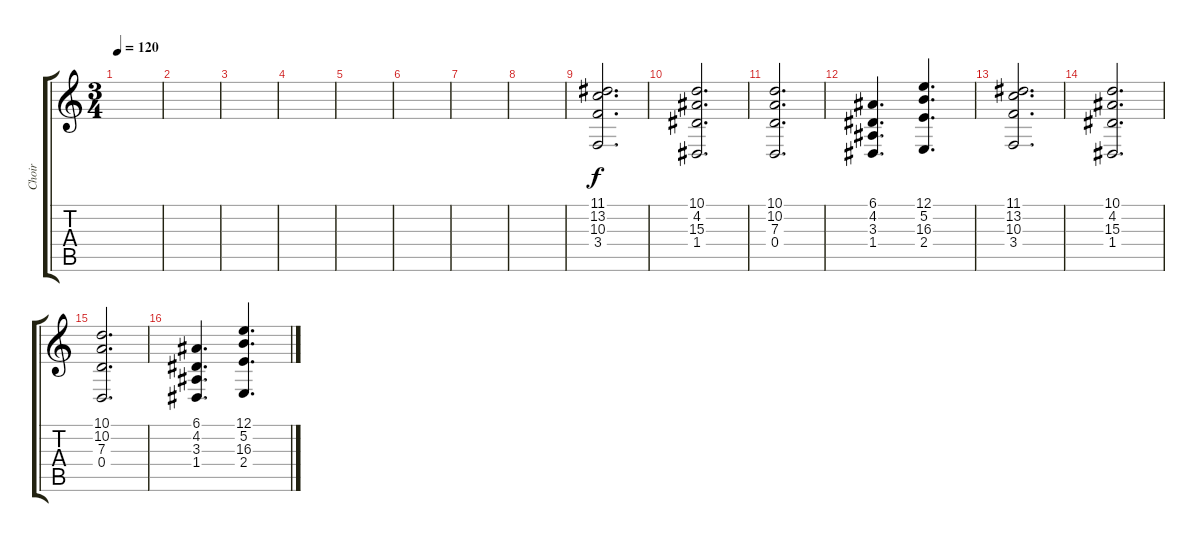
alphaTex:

\track ("Choir" "Choir") {instrument choiraahs}
\staff {score tabs}
\tuning (E4 B3 G3 D3 A2 E2) {hide}
\ts (3 4)
\tempo 120
\clef g2
\ks c
|
|
|
|
|
|
|
|
(11.1 13.2 10.3 3.4).2{d} |
(10.1 4.2 15.3 1.4).2{d} |
(10.1 10.2 7.3 0.4).2{d} |
(6.1 4.2 3.3 1.4).4{d} (12.1 5.2 16.3 2.4).4{d} |
(11.1 13.2 10.3 3.4).2{d} |
(10.1 4.2 15.3 1.4).2{d} |
(10.1 10.2 7.3 0.4).2{d} |
(6.1 4.2 3.3 1.4).4{d} (12.1 5.2 16.3 2.4).4{d}
